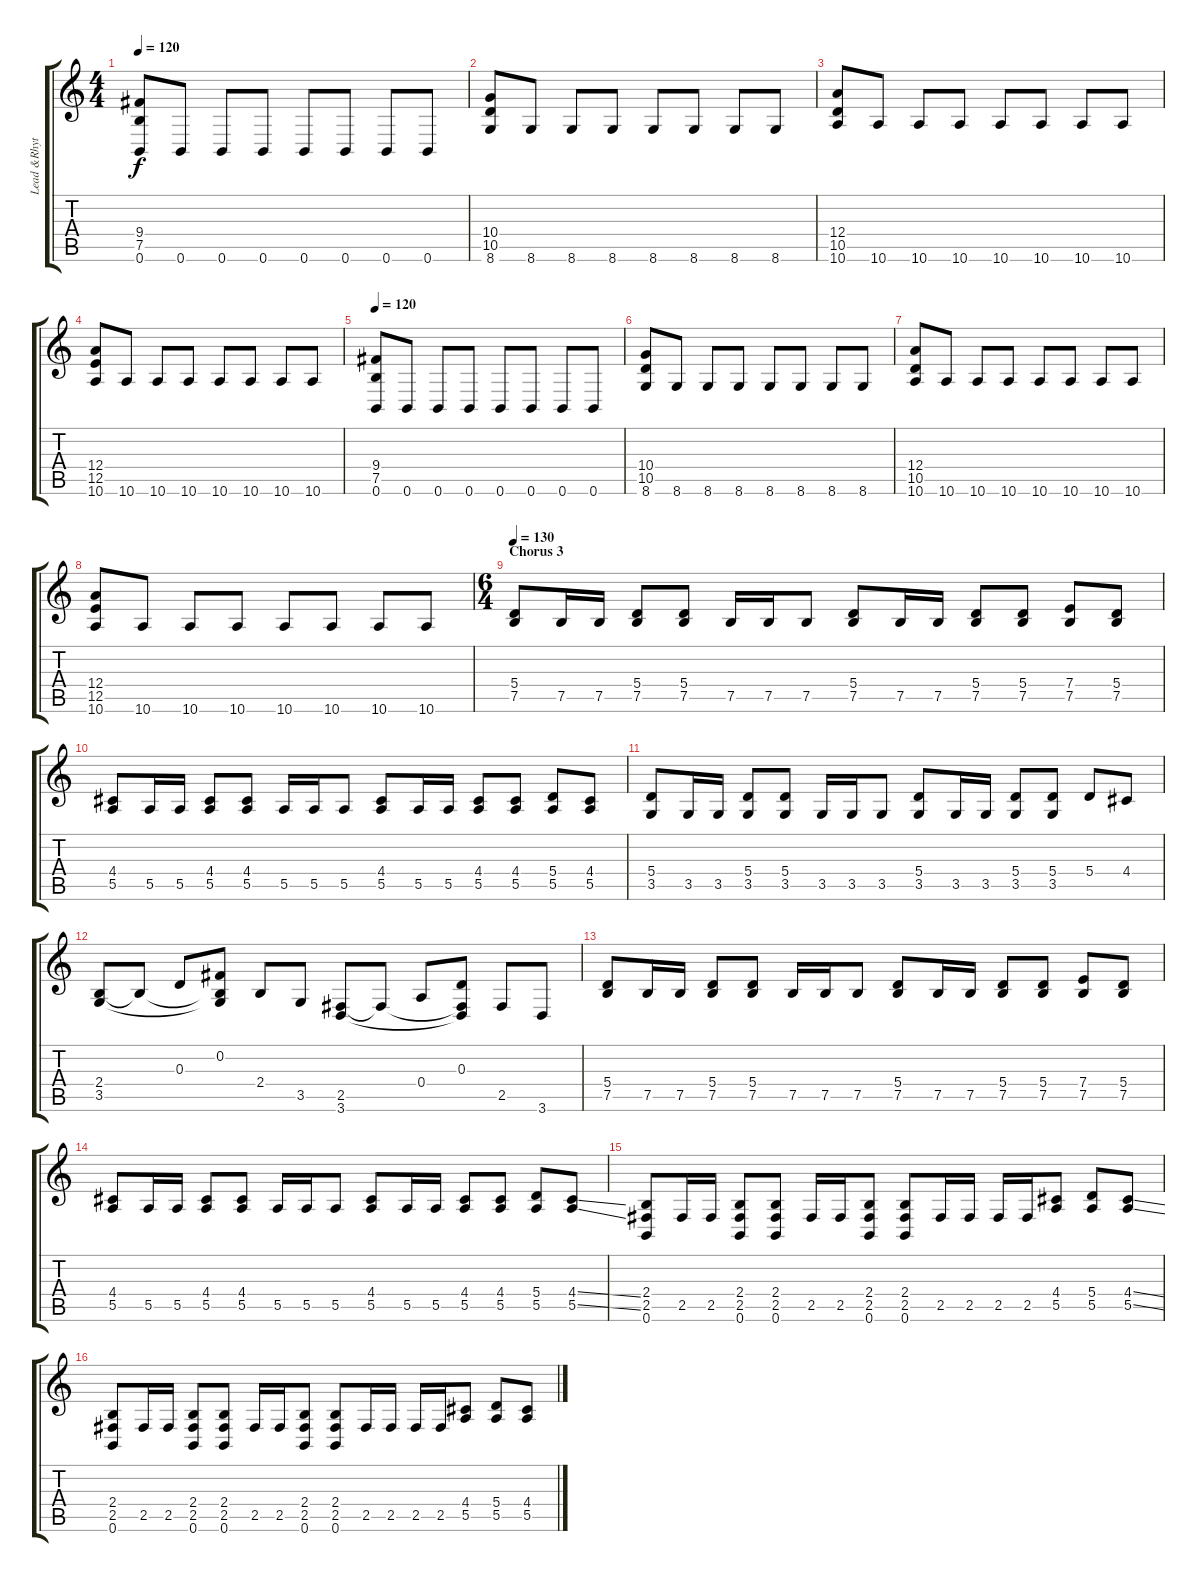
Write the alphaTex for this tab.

\track ("Lead &Rhythm Guitar" "Lead &Rhyt") {instrument distortionguitar}
\staff {score tabs}
\tuning (B3 Gb3 D3 A2 E2 B1) {hide}
\ts (4 4)
\tempo 120
\clef g2
\ks c
(9.4 7.5 0.6).8{dy f} 0.6.8 0.6.8 0.6.8 0.6.8 0.6.8 0.6.8 0.6.8 |
(10.4 10.5 8.6).8 8.6.8 8.6.8 8.6.8 8.6.8 8.6.8 8.6.8 8.6.8 |
(12.4 10.5 10.6).8 10.6.8 10.6.8 10.6.8 10.6.8 10.6.8 10.6.8 10.6.8 |
(12.4 12.5 10.6).8 10.6.8 10.6.8 10.6.8 10.6.8 10.6.8 10.6.8 10.6.8 |
\tempo 120
(9.4 7.5 0.6).8 0.6.8 0.6.8 0.6.8 0.6.8 0.6.8 0.6.8 0.6.8 |
(10.4 10.5 8.6).8 8.6.8 8.6.8 8.6.8 8.6.8 8.6.8 8.6.8 8.6.8 |
(12.4 10.5 10.6).8 10.6.8 10.6.8 10.6.8 10.6.8 10.6.8 10.6.8 10.6.8 |
(12.4 12.5 10.6).8 10.6.8 10.6.8 10.6.8 10.6.8 10.6.8 10.6.8 10.6.8 |
\ts (6 4)
\section ("" "Chorus 3")
\tempo 130
(5.4 7.5).8 7.5.16 7.5.16 (5.4 7.5).8 (5.4 7.5).8 7.5.16 7.5.16 7.5.8 (5.4 7.5).8 7.5.16 7.5.16 (5.4 7.5).8 (5.4 7.5).8 (7.4 7.5).8 (5.4 7.5).8 |
(4.4 5.5).8 5.5.16 5.5.16 (4.4 5.5).8 (4.4 5.5).8 5.5.16 5.5.16 5.5.8 (4.4 5.5).8 5.5.16 5.5.16 (4.4 5.5).8 (4.4 5.5).8 (5.4 5.5).8 (4.4 5.5).8 |
(5.4 3.5).8 3.5.16 3.5.16 (5.4 3.5).8 (5.4 3.5).8 3.5.16 3.5.16 3.5.8 (5.4 3.5).8 3.5.16 3.5.16 (5.4 3.5).8 (5.4 3.5).8 5.4.8 4.4.8 |
(2.4 3.5).8 2.4{t}.8 0.3.8 (0.2 2.4{t} 3.5{t}).8 2.4.8 3.5.8 (2.5 3.6).8 2.5{t}.8 0.4.8 (0.3 2.5{t} 3.6{t}).8 2.5.8 3.6.8 |
(5.4 7.5).8 7.5.16 7.5.16 (5.4 7.5).8 (5.4 7.5).8 7.5.16 7.5.16 7.5.8 (5.4 7.5).8 7.5.16 7.5.16 (5.4 7.5).8 (5.4 7.5).8 (7.4 7.5).8 (5.4 7.5).8 |
(4.4 5.5).8 5.5.16 5.5.16 (4.4 5.5).8 (4.4 5.5).8 5.5.16 5.5.16 5.5.8 (4.4 5.5).8 5.5.16 5.5.16 (4.4 5.5).8 (4.4 5.5).8 (5.4 5.5).8 (4.4{ss} 5.5{ss}).8 |
(2.4 2.5 0.6).8 2.5.16 2.5.16 (2.4 2.5 0.6).8 (2.4 2.5 0.6).8 2.5.16 2.5.16 (2.4 2.5 0.6).8 (2.4 2.5 0.6).8 2.5.16 2.5.16 2.5.16 2.5.16 (4.4 5.5).8 (5.4 5.5).8 (4.4{ss} 5.5{ss}).8 |
(2.4 2.5 0.6).8 2.5.16 2.5.16 (2.4 2.5 0.6).8 (2.4 2.5 0.6).8 2.5.16 2.5.16 (2.4 2.5 0.6).8 (2.4 2.5 0.6).8 2.5.16 2.5.16 2.5.16 2.5.16 (4.4 5.5).8 (5.4 5.5).8 (4.4 5.5).8
